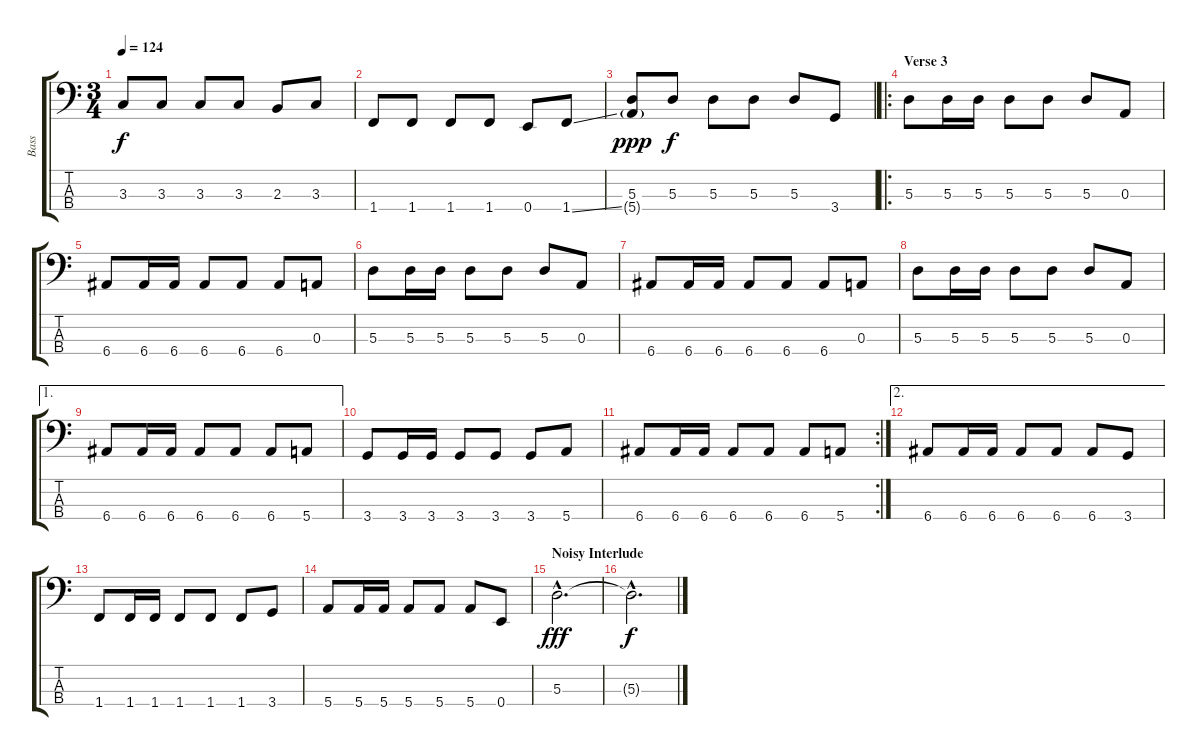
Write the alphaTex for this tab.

\track ("Bass" "Bass") {instrument electricbassfinger}
\staff {score tabs}
\tuning (G2 D2 A1 E1) {hide}
\ts (3 4)
\tempo 124
\clef f4
\ks c
3.3.8{dy f} 3.3.8 3.3.8 3.3.8 2.3.8 3.3.8 |
1.4.8 1.4.8 1.4.8 1.4.8 0.4.8 1.4{ss}.8 |
(5.3 5.4{g}).8{dy ppp} 5.3.8{dy f} 5.3.8 5.3.8 5.3.8 3.4.8 |
\ro
\section ("" "Verse 3")
5.3.8 5.3.16 5.3.16 5.3.8 5.3.8 5.3.8 0.3.8 |
6.4.8 6.4.16 6.4.16 6.4.8 6.4.8 6.4.8 0.3.8 |
5.3.8 5.3.16 5.3.16 5.3.8 5.3.8 5.3.8 0.3.8 |
6.4.8 6.4.16 6.4.16 6.4.8 6.4.8 6.4.8 0.3.8 |
5.3.8 5.3.16 5.3.16 5.3.8 5.3.8 5.3.8 0.3.8 |
\ae 1
6.4.8 6.4.16 6.4.16 6.4.8 6.4.8 6.4.8 5.4.8 |
3.4.8 3.4.16 3.4.16 3.4.8 3.4.8 3.4.8 5.4.8 |
\rc 2
6.4.8 6.4.16 6.4.16 6.4.8 6.4.8 6.4.8 5.4.8 |
\ae 2
6.4.8 6.4.16 6.4.16 6.4.8 6.4.8 6.4.8 3.4.8 |
1.4.8 1.4.16 1.4.16 1.4.8 1.4.8 1.4.8 3.4.8 |
5.4.8 5.4.16 5.4.16 5.4.8 5.4.8 5.4.8 0.4.8 |
\section ("" "Noisy Interlude")
5.3{hac}.2{d dy fff} |
5.3{hac t}.2{d dy f}
